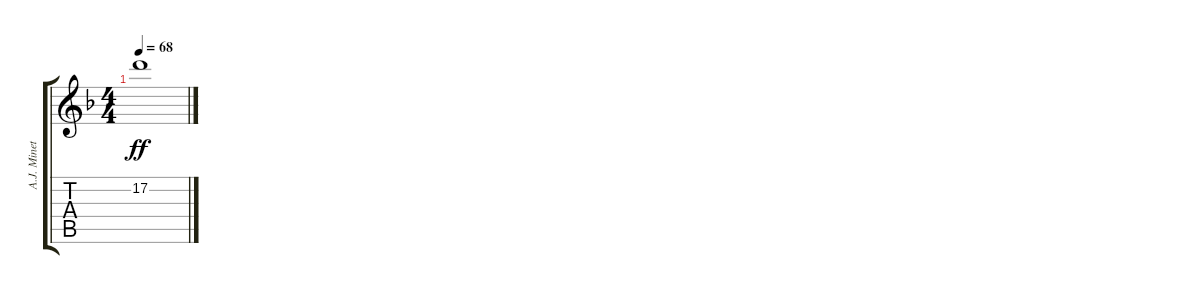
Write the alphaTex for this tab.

\track ("A.J. Minette Lead" "A.J. Minet") {instrument distortionguitar}
\staff {score tabs}
\tuning (D4 A3 F3 C3 G2 C2) {hide}
\ts (4 4)
\section ("" "")
\tempo 68
\clef g2
\ks dminor
17.2{t}.1{dy ff volume 15}
